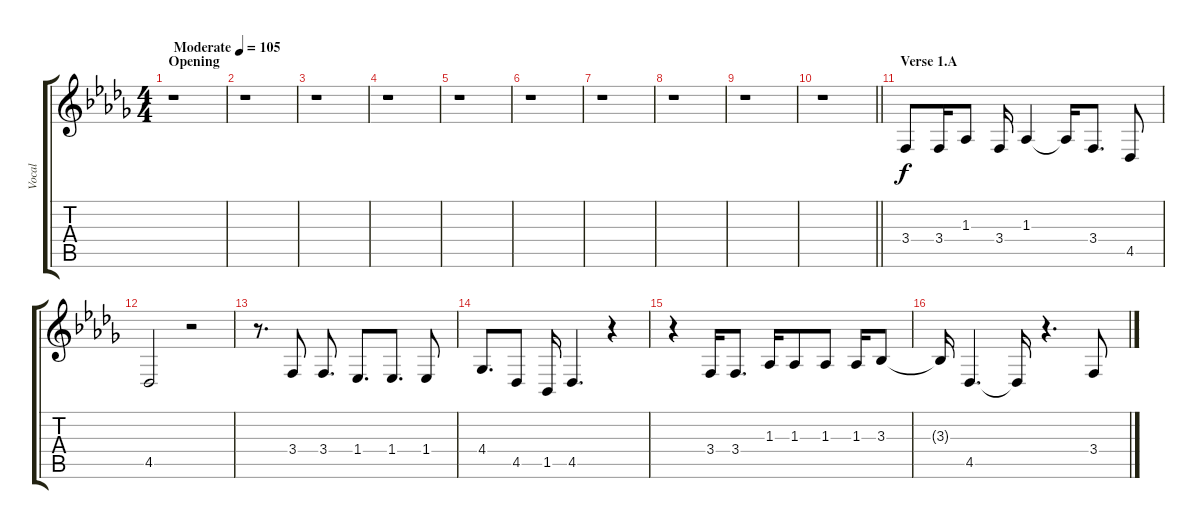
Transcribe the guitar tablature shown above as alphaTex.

\track ("Vocal" "Vocal") {instrument electricgrandpiano}
\staff {score tabs}
\tuning (E4 B3 G3 D3 A2 E2) {hide}
\ts (4 4)
\section ("" "Opening")
\tempo (105 "Moderate")
\clef g2
\ks db
r.1{dy f instrument electricgrandpiano} |
r.1 |
r.1 |
r.1 |
r.1 |
r.1 |
r.1 |
r.1 |
r.1 |
\barLineRight lightlight
r.1 |
\section ("" "Verse 1.A")
3.4.8 3.4.16 1.3.8 3.4.16 1.3.4 1.3{t}.16 3.4.8{d} 4.5.8 |
4.5.2 r.2 |
r.8{d} 3.4.8 3.4.8{d} 1.4.8{d} 1.4.8{d} 1.4.8 |
4.4.8{d} 4.5.8 1.5.16 4.5.4{d} r.4 |
r.4 3.4.16 3.4.8{d} 1.3.16 1.3.8 1.3.8 1.3.16 3.3.8 |
3.3{t}.16 4.5.4{d} 4.5{t}.16 r.4{d} 3.4.8
